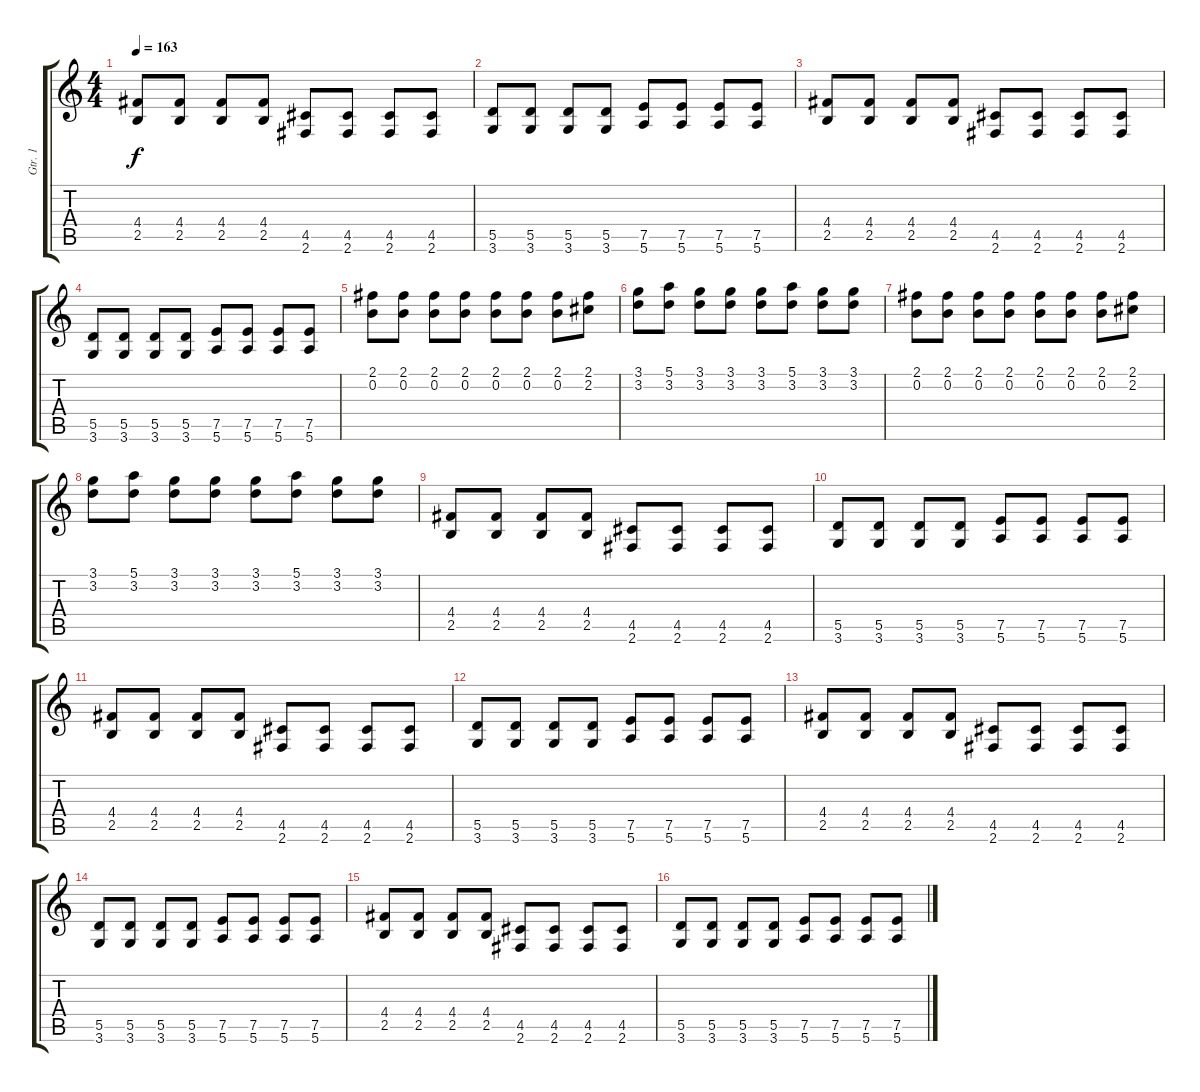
\track ("Gtr. 1" "Gtr. 1") {instrument distortionguitar}
\staff {score tabs}
\tuning (E4 B3 G3 D3 A2 E2) {hide}
\ts (4 4)
\tempo 163
\clef g2
\ks c
(4.4 2.5).8{dy f} (4.4 2.5).8 (4.4 2.5).8 (4.4 2.5).8 (4.5 2.6).8 (4.5 2.6).8 (4.5 2.6).8 (4.5 2.6).8 |
(5.5 3.6).8 (5.5 3.6).8 (5.5 3.6).8 (5.5 3.6).8 (7.5 5.6).8 (7.5 5.6).8 (7.5 5.6).8 (7.5 5.6).8 |
(4.4 2.5).8 (4.4 2.5).8 (4.4 2.5).8 (4.4 2.5).8 (4.5 2.6).8 (4.5 2.6).8 (4.5 2.6).8 (4.5 2.6).8 |
(5.5 3.6).8 (5.5 3.6).8 (5.5 3.6).8 (5.5 3.6).8 (7.5 5.6).8 (7.5 5.6).8 (7.5 5.6).8 (7.5 5.6).8 |
(2.1 0.2).8{instrument distortionguitar} (2.1 0.2).8 (2.1 0.2).8 (2.1 0.2).8 (2.1 0.2).8 (2.1 0.2).8 (2.1 0.2).8 (2.1 2.2).8 |
(3.1 3.2).8 (5.1 3.2).8 (3.1 3.2).8 (3.1 3.2).8 (3.1 3.2).8 (5.1 3.2).8 (3.1 3.2).8 (3.1 3.2).8 |
(2.1 0.2).8 (2.1 0.2).8 (2.1 0.2).8 (2.1 0.2).8 (2.1 0.2).8 (2.1 0.2).8 (2.1 0.2).8 (2.1 2.2).8 |
(3.1 3.2).8 (5.1 3.2).8 (3.1 3.2).8 (3.1 3.2).8 (3.1 3.2).8 (5.1 3.2).8 (3.1 3.2).8 (3.1 3.2).8 |
(4.4 2.5).8{instrument electricguitarmuted} (4.4 2.5).8 (4.4 2.5).8 (4.4 2.5).8 (4.5 2.6).8 (4.5 2.6).8 (4.5 2.6).8 (4.5 2.6).8 |
(5.5 3.6).8 (5.5 3.6).8 (5.5 3.6).8 (5.5 3.6).8 (7.5 5.6).8 (7.5 5.6).8 (7.5 5.6).8 (7.5 5.6).8 |
(4.4 2.5).8 (4.4 2.5).8 (4.4 2.5).8 (4.4 2.5).8 (4.5 2.6).8 (4.5 2.6).8 (4.5 2.6).8 (4.5 2.6).8 |
(5.5 3.6).8 (5.5 3.6).8 (5.5 3.6).8 (5.5 3.6).8 (7.5 5.6).8 (7.5 5.6).8 (7.5 5.6).8 (7.5 5.6).8 |
(4.4 2.5).8 (4.4 2.5).8 (4.4 2.5).8 (4.4 2.5).8 (4.5 2.6).8 (4.5 2.6).8 (4.5 2.6).8 (4.5 2.6).8 |
(5.5 3.6).8 (5.5 3.6).8 (5.5 3.6).8 (5.5 3.6).8 (7.5 5.6).8 (7.5 5.6).8 (7.5 5.6).8 (7.5 5.6).8 |
(4.4 2.5).8 (4.4 2.5).8 (4.4 2.5).8 (4.4 2.5).8 (4.5 2.6).8 (4.5 2.6).8 (4.5 2.6).8 (4.5 2.6).8 |
(5.5 3.6).8 (5.5 3.6).8 (5.5 3.6).8 (5.5 3.6).8 (7.5 5.6).8 (7.5 5.6).8 (7.5 5.6).8 (7.5 5.6).8
